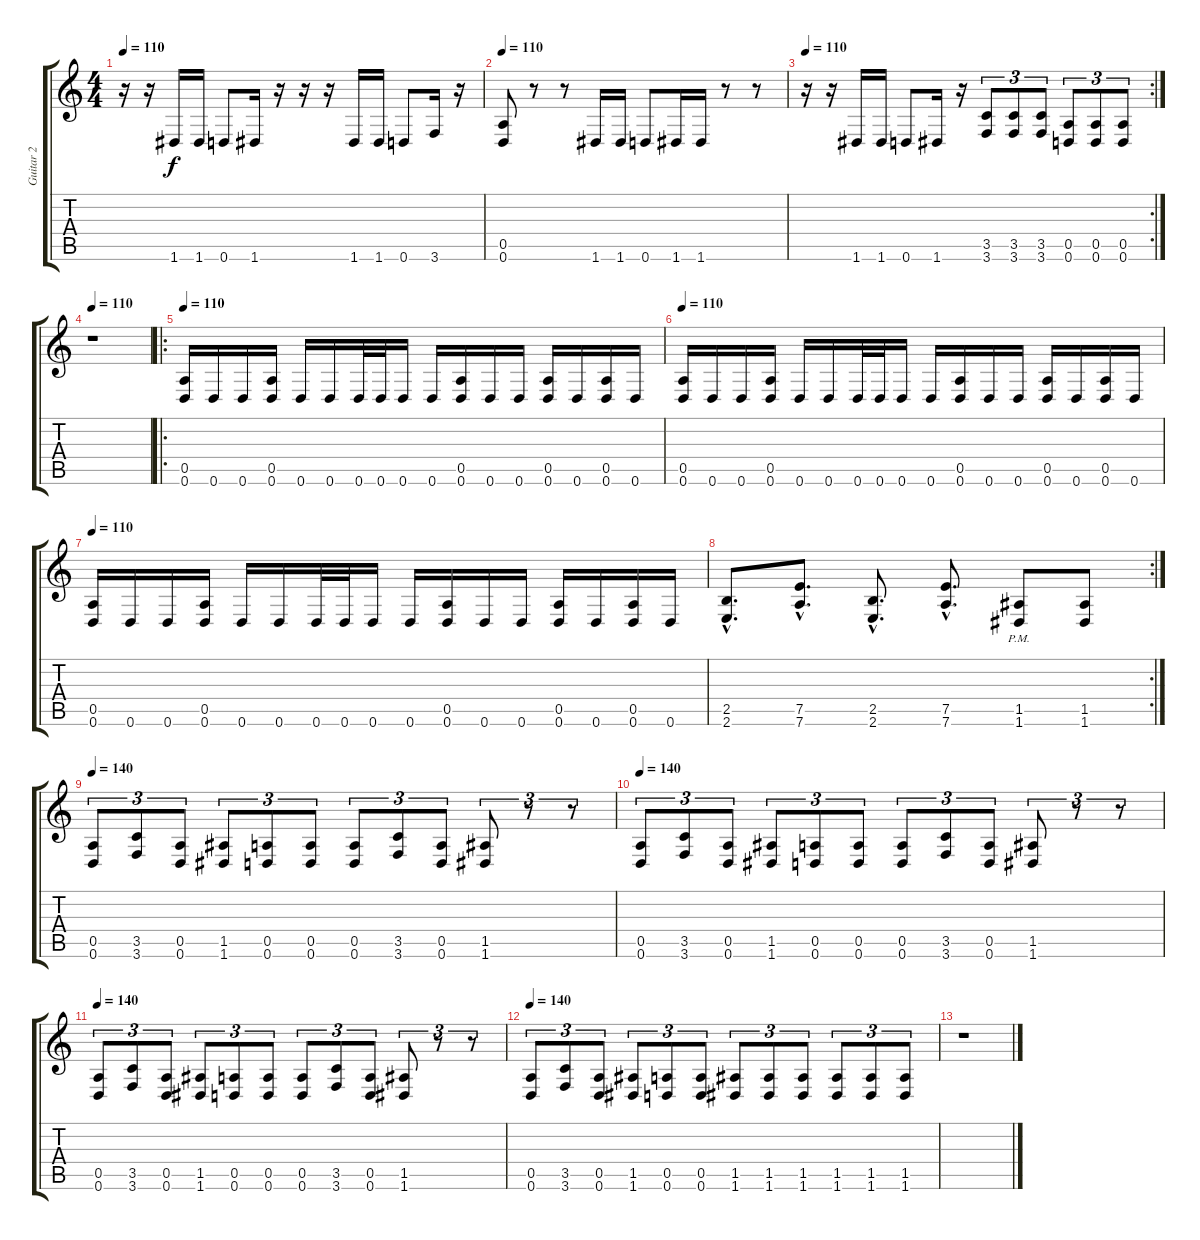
\track ("Guitar 2" "Guitar 2") {instrument distortionguitar}
\staff {score tabs}
\tuning (E4 B3 G3 D3 A2 D2) {hide}
\ts (4 4)
\tempo 110
\clef g2
\ks c
r.16{dy f} r.16 1.6.16 1.6.16 0.6.8 1.6.16 r.16 r.16 r.16 1.6.16 1.6.16 0.6.8 3.6.16 r.16 |
\tempo 110
(0.5 0.6).8 r.8 r.8 1.6.16 1.6.16 0.6.8 1.6.16 1.6.16 r.8 r.8 |
\rc 2
\tempo 110
r.16 r.16 1.6.16 1.6.16 0.6.8 1.6.16 r.16 (3.5 3.6).8{tu (3 2)} (3.5 3.6).8{tu (3 2)} (3.5 3.6).8{tu (3 2)} (0.5 0.6).8{tu (3 2)} (0.5 0.6).8{tu (3 2)} (0.5 0.6).8{tu (3 2)} |
\tempo 110
r.1 |
\ro
\tempo 110
(0.5 0.6).16 0.6.16 0.6.16 (0.5 0.6).16 0.6.16 0.6.16 0.6.32 0.6.32 0.6.16 0.6.16 (0.5 0.6).16 0.6.16 0.6.16 (0.5 0.6).16 0.6.16 (0.5 0.6).16 0.6.16 |
\tempo 110
(0.5 0.6).16 0.6.16 0.6.16 (0.5 0.6).16 0.6.16 0.6.16 0.6.32 0.6.32 0.6.16 0.6.16 (0.5 0.6).16 0.6.16 0.6.16 (0.5 0.6).16 0.6.16 (0.5 0.6).16 0.6.16 |
\tempo 110
(0.5 0.6).16 0.6.16 0.6.16 (0.5 0.6).16 0.6.16 0.6.16 0.6.32 0.6.32 0.6.16 0.6.16 (0.5 0.6).16 0.6.16 0.6.16 (0.5 0.6).16 0.6.16 (0.5 0.6).16 0.6.16 |
\rc 2
(2.5{hac} 2.6{hac}).8{d} (7.5{hac} 7.6{hac}).8{d} (2.5{hac} 2.6{hac}).8{d} (7.5{hac} 7.6{hac}).8{d} (1.5{pm} 1.6{pm}).8 (1.5 1.6).8 |
\tempo 140
(0.5 0.6).8{tu (3 2)} (3.5 3.6).8{tu (3 2)} (0.5 0.6).8{tu (3 2)} (1.5 1.6).8{tu (3 2)} (0.5 0.6).8{tu (3 2)} (0.5 0.6).8{tu (3 2)} (0.5 0.6).8{tu (3 2)} (3.5 3.6).8{tu (3 2)} (0.5 0.6).8{tu (3 2)} (1.5 1.6).8{tu (3 2)} r.8{tu (3 2)} r.8{tu (3 2)} |
\tempo 140
(0.5 0.6).8{tu (3 2)} (3.5 3.6).8{tu (3 2)} (0.5 0.6).8{tu (3 2)} (1.5 1.6).8{tu (3 2)} (0.5 0.6).8{tu (3 2)} (0.5 0.6).8{tu (3 2)} (0.5 0.6).8{tu (3 2)} (3.5 3.6).8{tu (3 2)} (0.5 0.6).8{tu (3 2)} (1.5 1.6).8{tu (3 2)} r.8{tu (3 2)} r.8{tu (3 2)} |
\tempo 140
(0.5 0.6).8{tu (3 2)} (3.5 3.6).8{tu (3 2)} (0.5 0.6).8{tu (3 2)} (1.5 1.6).8{tu (3 2)} (0.5 0.6).8{tu (3 2)} (0.5 0.6).8{tu (3 2)} (0.5 0.6).8{tu (3 2)} (3.5 3.6).8{tu (3 2)} (0.5 0.6).8{tu (3 2)} (1.5 1.6).8{tu (3 2)} r.8{tu (3 2)} r.8{tu (3 2)} |
\tempo 140
(0.5 0.6).8{tu (3 2)} (3.5 3.6).8{tu (3 2)} (0.5 0.6).8{tu (3 2)} (1.5 1.6).8{tu (3 2)} (0.5 0.6).8{tu (3 2)} (0.5 0.6).8{tu (3 2)} (1.5 1.6).8{tu (3 2)} (1.5 1.6).8{tu (3 2)} (1.5 1.6).8{tu (3 2)} (1.5 1.6).8{tu (3 2)} (1.5 1.6).8{tu (3 2)} (1.5 1.6).8{tu (3 2)} |
r.1
